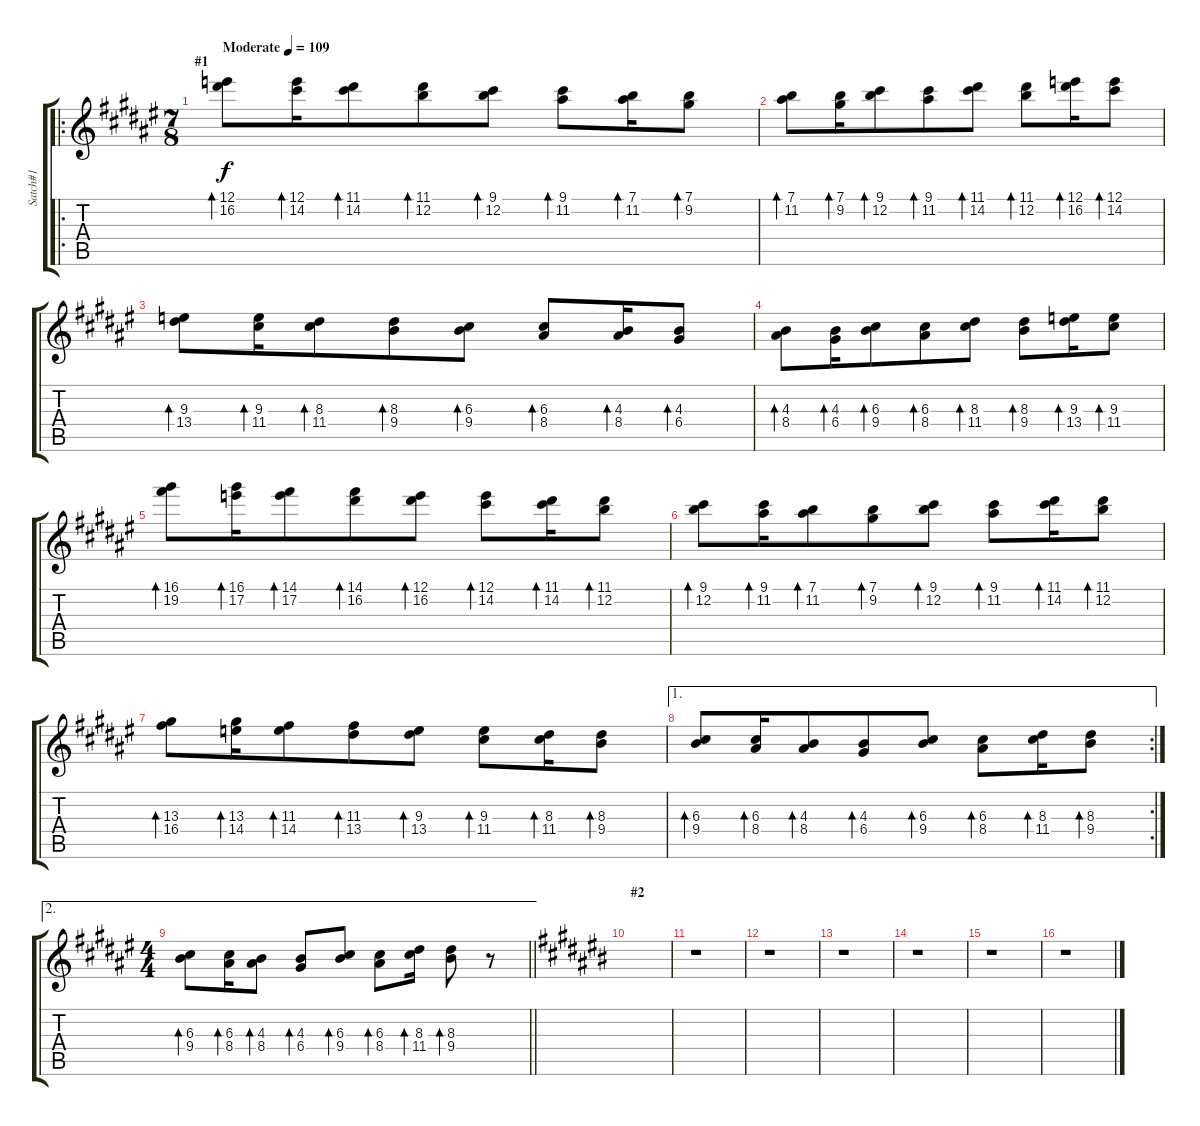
\track ("Satch#1" "Satch#1") {instrument electricguitarjazz}
\staff {score tabs}
\tuning (E4 B3 G3 D3 A2 E2) {hide}
\ro
\ts (7 8)
\section ("" "#1")
\tempo (109 "Moderate")
\clef g2
\ks f#
(12.1 16.2).8{bd 120 dy f instrument electricguitarjazz} (12.1 14.2).16{bd 120} (11.1 14.2).8{bd 120} (11.1 12.2).8{bd 240} (9.1 12.2).8{bd 120} (9.1 11.2).8{bd 120} (7.1 11.2).16{bd 120} (7.1 9.2).8{bd 120} |
(7.1 11.2).8{bd 120} (7.1 9.2).16{bd 120} (9.1 12.2).8{bd 240} (9.1 11.2).8{bd 120} (11.1 14.2).8{bd 60} (11.1 12.2).8{bd 120} (12.1 16.2).16{bd 120} (12.1 14.2).8{bd 120} |
(9.3 13.4).8{bd 120} (9.3 11.4).16{bd 120} (8.3 11.4).8{bd 120} (8.3 9.4).8{bd 120} (6.3 9.4).8{bd 120} (6.3 8.4).8{bd 240} (4.3 8.4).16{bd 120} (4.3 6.4).8{bd 120} |
(4.3 8.4).8{bd 120} (4.3 6.4).16{bd 120} (6.3 9.4).8{bd 120} (6.3 8.4).8{bd 120} (8.3 11.4).8{bd 120} (8.3 9.4).8{bd 120} (9.3 13.4).16{bd 120} (9.3 11.4).8{bd 120} |
(16.1 19.2).8{bd 120} (16.1 17.2).16{bd 120} (14.1 17.2).8{bd 120} (14.1 16.2).8{bd 120} (12.1 16.2).8{bd 120} (12.1 14.2).8{bd 120} (11.1 14.2).16{bd 120} (11.1 12.2).8{bd 120} |
(9.1 12.2).8{bd 120} (9.1 11.2).16{bd 120} (7.1 11.2).8{bd 120} (7.1 9.2).8{bd 120} (9.1 12.2).8{bd 120} (9.1 11.2).8{bd 120} (11.1 14.2).16{bd 120} (11.1 12.2).8{bd 120} |
(13.3 16.4).8{bd 120} (13.3 14.4).16{bd 120} (11.3 14.4).8{bd 120} (11.3 13.4).8{bd 120} (9.3 13.4).8{bd 120} (9.3 11.4).8{bd 240} (8.3 11.4).16{bd 240} (8.3 9.4).8{bd 60} |
\ae 1
\rc 2
(6.3 9.4).8{bd 60} (6.3 8.4).16{bd 120} (4.3 8.4).8{bd 120} (4.3 6.4).8{bd 120} (6.3 9.4).8{bd 120} (6.3 8.4).8{bd 120} (8.3 11.4).16{bd 120} (8.3 9.4).8{bd 120} |
\ae 2
\ts (4 4)
\barLineRight lightlight
(6.3 9.4).8{bd 120} (6.3 8.4).16{bd 120} (4.3 8.4).8{bd 120} (4.3 6.4).8{bd 120} (6.3 9.4).8{bd 120} (6.3 8.4).8{bd 240} (8.3 11.4).16{bd 240} (8.3 9.4).8{bd 60} r.8 |
\section ("" "#2")
\ks c#
|
r.1 |
r.1 |
r.1 |
r.1 |
r.1 |
r.1
